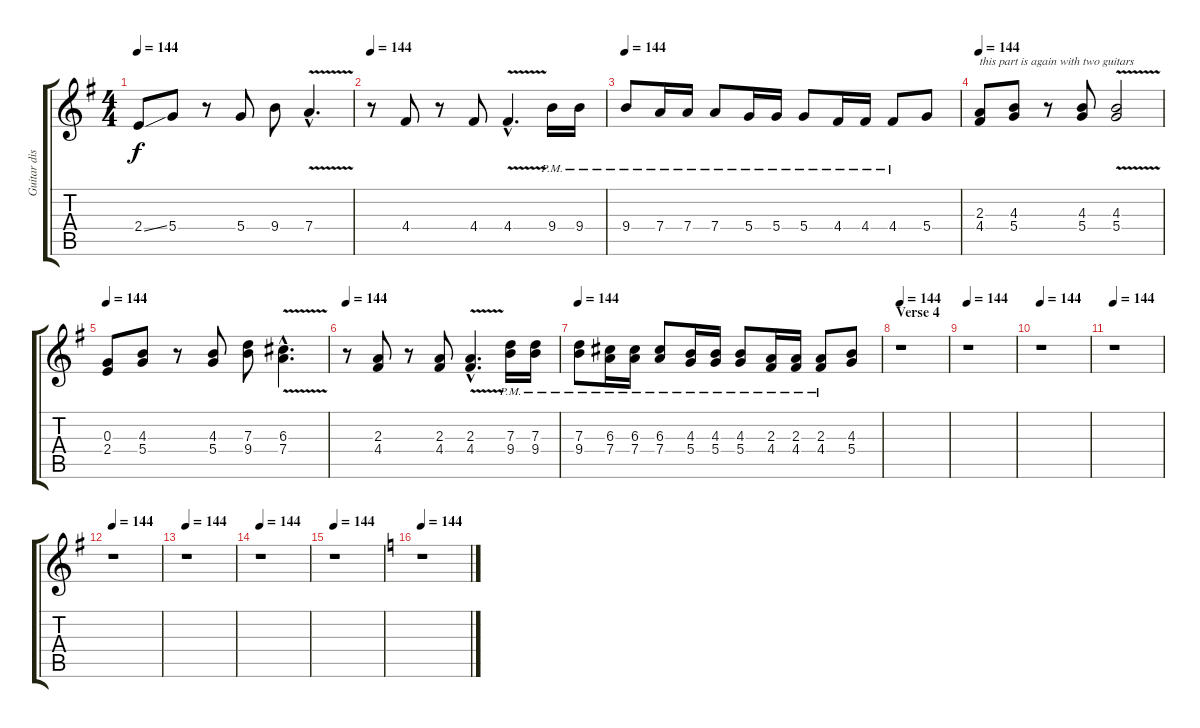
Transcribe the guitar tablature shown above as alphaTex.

\track ("Guitar distortion 6" "Guitar dis") {instrument distortionguitar}
\staff {score tabs}
\tuning (E4 B3 G3 D3 A2 E2) {hide}
\ts (4 4)
\tempo 144
\clef g2
\ks eminor
2.4{ss}.8{dy f} 5.4.8 r.8 5.4.8 9.4.8 7.4{v hac}.4{d} |
\tempo 144
r.8 4.4.8 r.8 4.4.8 4.4{v hac}.4{d} 9.4{pm}.16 9.4{pm}.16 |
\tempo 144
9.4{pm}.8 7.4{pm}.16 7.4{pm}.16 7.4{pm}.8 5.4{pm}.16 5.4{pm}.16 5.4{pm}.8 4.4{pm}.16 4.4{pm}.16 4.4{pm}.8 5.4.8 |
\tempo 144
(2.3 4.4).8{txt "this part is again with two guitars"} (4.3 5.4).8 r.8 (4.3 5.4).8 (4.3{v} 5.4{v}).2 |
\tempo 144
(0.3 2.4).8 (4.3 5.4).8 r.8 (4.3 5.4).8 (7.3 9.4).8 (6.3{v hac} 7.4{v hac}).4{d} |
\tempo 144
r.8 (2.3 4.4).8 r.8 (2.3 4.4).8 (2.3{v hac} 4.4{v hac}).4{d} (7.3{pm} 9.4{pm}).16 (7.3{pm} 9.4{pm}).16 |
\tempo 144
(7.3{pm} 9.4{pm}).8 (6.3{pm} 7.4{pm}).16 (6.3{pm} 7.4{pm}).16 (6.3{pm} 7.4{pm}).8 (4.3{pm} 5.4{pm}).16 (4.3{pm} 5.4{pm}).16 (4.3{pm} 5.4{pm}).8 (2.3{pm} 4.4{pm}).16 (2.3{pm} 4.4{pm}).16 (2.3{pm} 4.4{pm}).8 (4.3 5.4).8 |
\section ("" "Verse 4")
\tempo 144
r.1 |
\tempo 144
r.1 |
\tempo 144
r.1 |
\tempo 144
r.1 |
\tempo 144
r.1 |
\tempo 144
r.1 |
\tempo 144
r.1 |
\tempo 144
r.1 |
\tempo 144
\ks c
r.1
